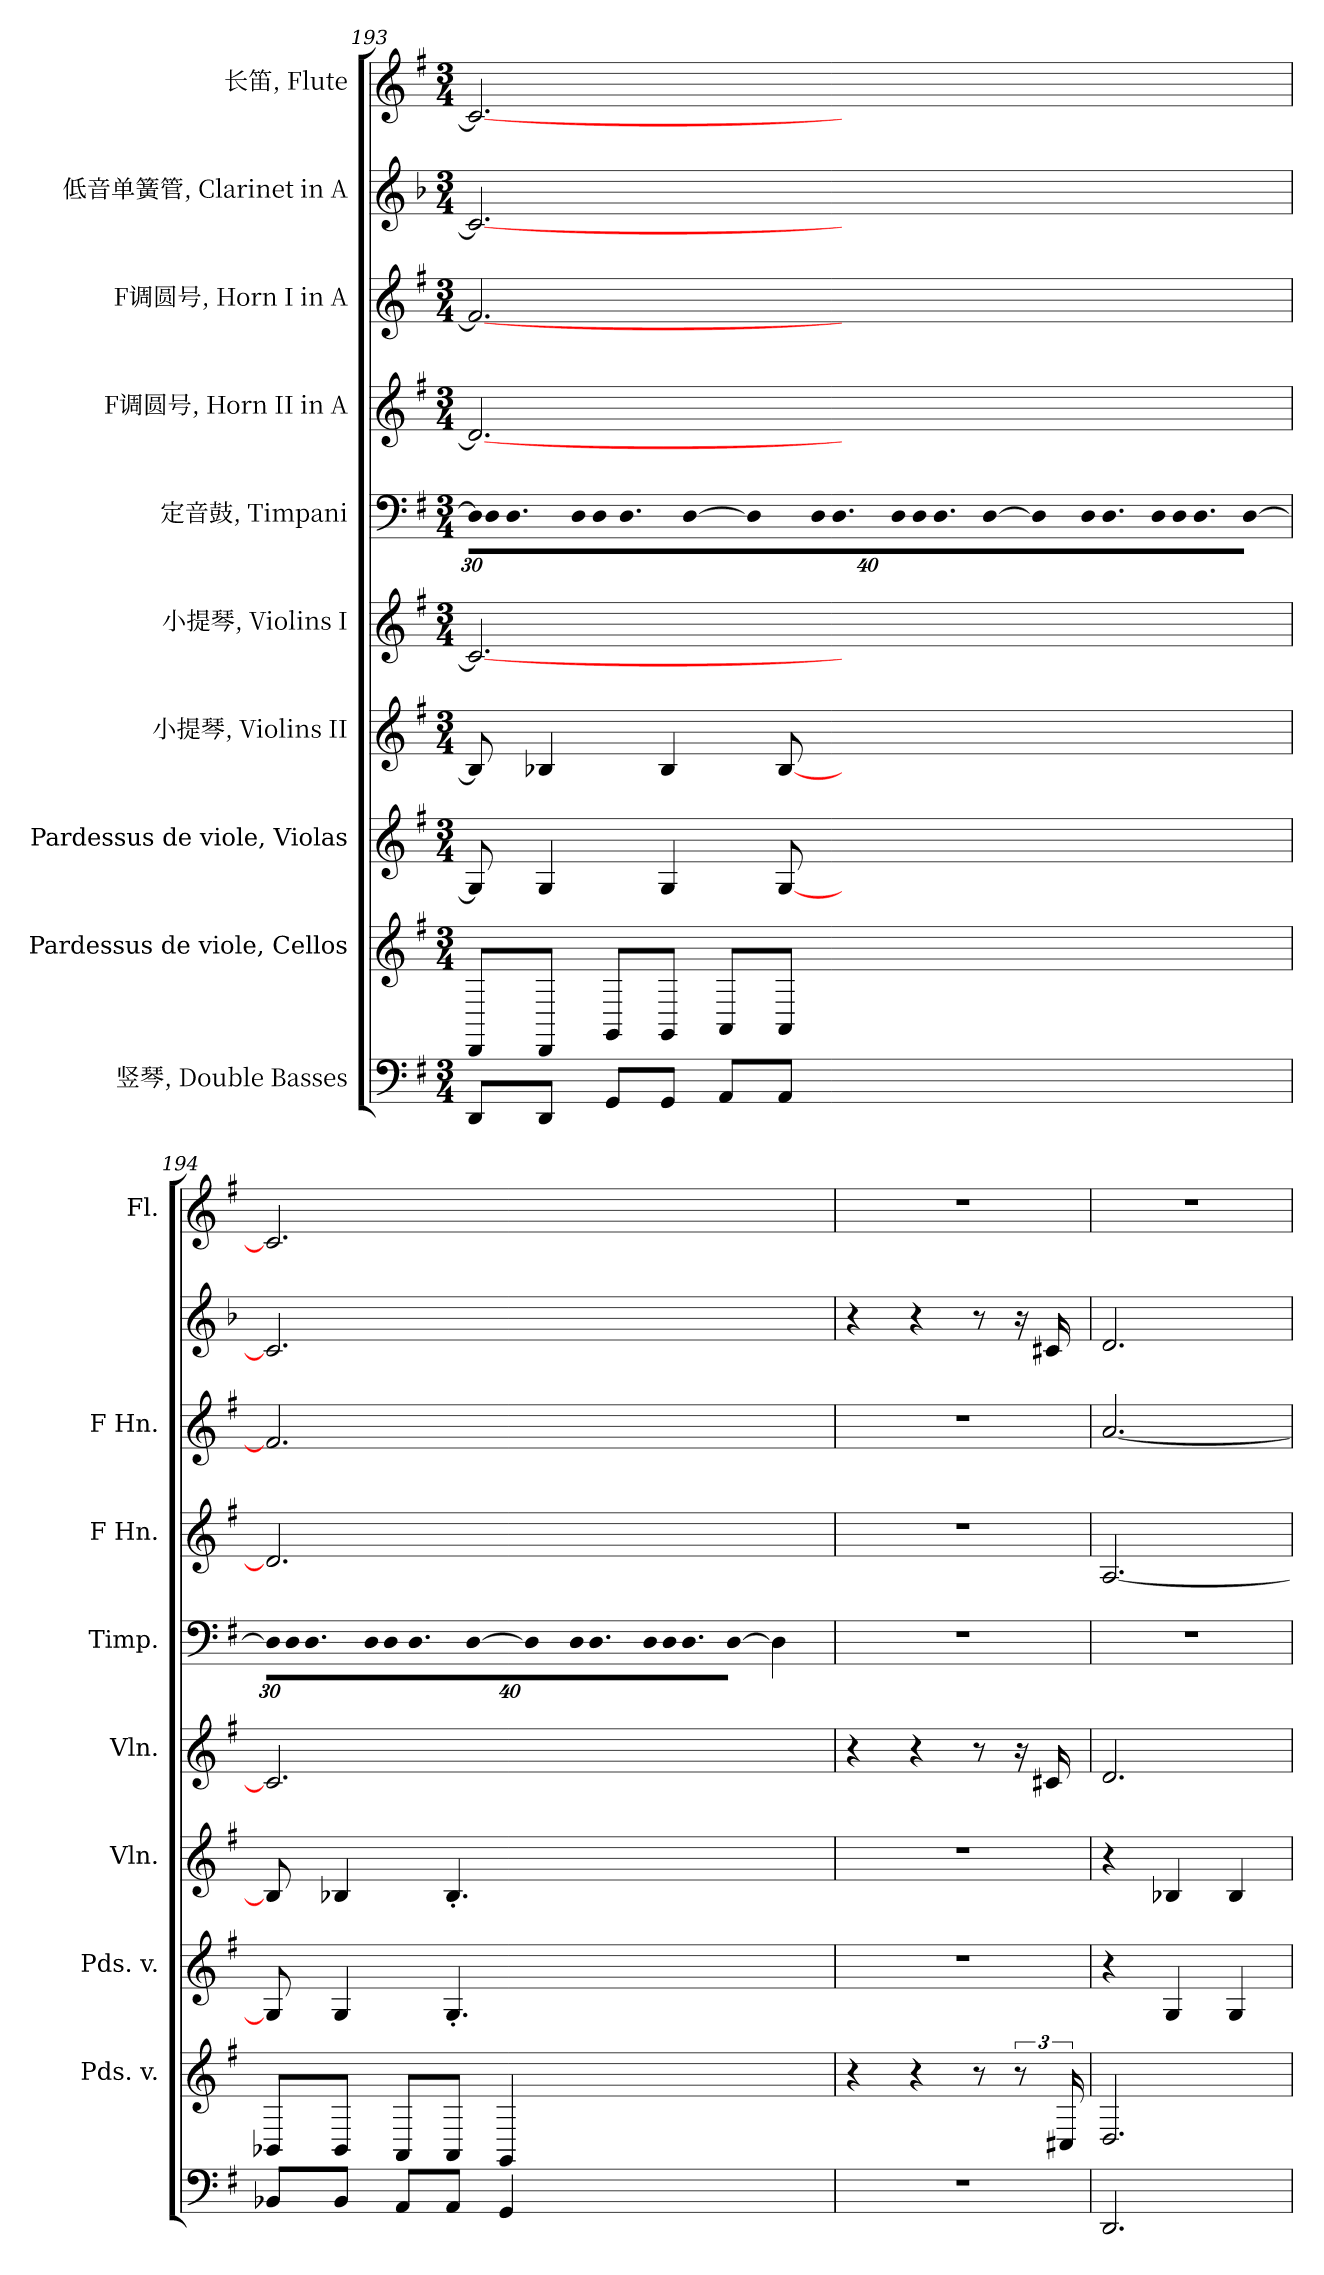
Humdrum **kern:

**kern	**kern	**kern	**kern	**kern	**kern	**kern	**kern	**kern	**kern
*part10	*part9	*part8	*part7	*part6	*part5	*part4	*part3	*part2	*part1
*staff10	*staff9	*staff8	*staff7	*staff6	*staff5	*staff4	*staff3	*staff2	*staff1
*I"竖琴, Double Basses	*I"Pardessus de viole, Cellos	*I"Pardessus de viole, Violas	*I"小提琴, Violins II	*I"小提琴, Violins I	*I"定音鼓, Timpani	*I"F调圆号, Horn II in A	*I"F调圆号, Horn I in A	*I"低音单簧管, Clarinet in A	*I"长笛, Flute
*	*I'Pds. v.	*I'Pds. v.	*I'Vln.	*I'Vln.	*I'Timp.	*I'F Hn.	*I'F Hn.	*	*I'Fl.
!!LO:PB:g=z
*clefF4	*clefG2	*clefG2	*clefG2	*clefG2	*clefF4	*clefG2	*clefG2	*clefG2	*clefG2
*	*	*	*	*	*	*ITrd4c7	*ITrd4c7	*ITrd8c14	*
*k[f#]	*k[f#]	*k[f#]	*k[f#]	*k[f#]	*k[f#]	*k[]	*k[]	*k[b-]	*k[f#]
*M3/4	*M3/4	*M3/4	*M3/4	*M3/4	*M3/4	*M3/4	*M3/4	*M3/4	*M3/4
*	*	*	*	*	*Xbrackettup	*	*	*	*
=193	=193	=193	=193	=193	=193	=193	=193	=193	=193
!	!	!	!	!	!LO:N:vis=256%9	!	!	!	!
8DD/L	8DD/L	8G/]	8B-/]	2.c#/_	960%17D\KLLL]	2.G/_	2.B-/_	2.C#/_	2.c#/_
!	!	!	!	!	!LO:N:vis=32	!	!	!	!
.	.	.	.	.	640%23D\	.	.	.	.
!	!	!	!	!	!LO:N:vis=32.	!	!	!	!
.	.	.	.	.	1920%103D\	.	.	.	.
!	!	!	!	!	!LO:N:vis=32	!	!	!	!
.	.	.	.	.	640%23D\	.	.	.	.
8DD/J	8DD/J	4G/	4B-X/	.	.	.	.	.	.
!	!	!	!	!	!LO:N:vis=32	!	!	!	!
.	.	.	.	.	640%23D\	.	.	.	.
!	!	!	!	!	!LO:N:vis=32.	!	!	!	!
.	.	.	.	.	1920%103D\	.	.	.	.
!	!	!	!	!	!LO:N:vis=256%9	!	!	!	!
.	.	.	.	.	[960%17D\L	.	.	.	.
8GG/L	8GG/L	.	.	.	.	.	.	.	.
!	!	!	!	!	!LO:N:vis=256%9	!	!	!	!
.	.	.	.	.	960%17D\J]	.	.	.	.
!	!	!	!	!	!LO:N:vis=32	!	!	!	!
.	.	.	.	.	640%23D\	.	.	.	.
!	!	!	!	!	!LO:N:vis=32.	!	!	!	!
.	.	.	.	.	1920%103D\	.	.	.	.
!	!	!	!	!	!LO:N:vis=32	!	!	!	!
.	.	.	.	.	640%23D\	.	.	.	.
8GG/J	8GG/J	4G/	4B-/	.	.	.	.	.	.
!	!	!	!	!	!LO:N:vis=32	!	!	!	!
.	.	.	.	.	640%23D\	.	.	.	.
!	!	!	!	!	!LO:N:vis=32.	!	!	!	!
.	.	.	.	.	1920%103D\	.	.	.	.
!	!	!	!	!	!LO:N:vis=256%9	!	!	!	!
.	.	.	.	.	[960%17D\L	.	.	.	.
8AA/L	8AA/L	.	.	.	.	.	.	.	.
!	!	!	!	!	!LO:N:vis=256%9	!	!	!	!
.	.	.	.	.	960%17D\J]	.	.	.	.
!	!	!	!	!	!LO:N:vis=32	!	!	!	!
.	.	.	.	.	640%23D\	.	.	.	.
!	!	!	!	!	!LO:N:vis=32.	!	!	!	!
.	.	.	.	.	1920%103D\	.	.	.	.
!	!	!	!	!	!LO:N:vis=32	!	!	!	!
.	.	.	.	.	640%23D\	.	.	.	.
8AA/J	8AA/J	[8G/	[8B-/	.	.	.	.	.	.
!	!	!	!	!	!LO:N:vis=32	!	!	!	!
.	.	.	.	.	640%23D\	.	.	.	.
!	!	!	!	!	!LO:N:vis=32.	!	!	!	!
.	.	.	.	.	1920%103D\	.	.	.	.
!	!	!	!	!	!LO:N:vis=256%9	!	!	!	!
.	.	.	.	.	[960%17D\JJJk	.	.	.	.
640ryy	640ryy	640ryy	640ryy	640ryy	.	640ryy	640ryy	640ryy	640ryy
=194	=194	=194	=194	=194	=194	=194	=194	=194	=194
!	!	!	!	!	!LO:N:vis=256%9	!	!	!	!
8BB-X/L	8BB-X/L	8G/]	8B-/]	2.c#/]	960%17D\KLLL]	2.G/]	2.B-/]	2.C#/]	2.c#/]
!	!	!	!	!	!LO:N:vis=32	!	!	!	!
.	.	.	.	.	640%23D\	.	.	.	.
!	!	!	!	!	!LO:N:vis=32.	!	!	!	!
.	.	.	.	.	1920%103D\	.	.	.	.
!	!	!	!	!	!LO:N:vis=32	!	!	!	!
.	.	.	.	.	640%23D\	.	.	.	.
8BB-/J	8BB-/J	4G/	4B-X/	.	.	.	.	.	.
!	!	!	!	!	!LO:N:vis=32	!	!	!	!
.	.	.	.	.	640%23D\	.	.	.	.
!	!	!	!	!	!LO:N:vis=32.	!	!	!	!
.	.	.	.	.	1920%103D\	.	.	.	.
!	!	!	!	!	!LO:N:vis=256%9	!	!	!	!
.	.	.	.	.	[960%17D\L	.	.	.	.
8AA/L	8AA/L	.	.	.	.	.	.	.	.
!	!	!	!	!	!LO:N:vis=256%9	!	!	!	!
.	.	.	.	.	960%17D\J]	.	.	.	.
!	!	!	!	!	!LO:N:vis=32	!	!	!	!
.	.	.	.	.	640%23D\	.	.	.	.
!	!	!	!	!	!LO:N:vis=32.	!	!	!	!
.	.	.	.	.	1920%103D\	.	.	.	.
!	!	!	!	!	!LO:N:vis=32	!	!	!	!
.	.	.	.	.	640%23D\	.	.	.	.
8AA/J	8AA/J	4.G'/	4.B-'/	.	.	.	.	.	.
!	!	!	!	!	!LO:N:vis=32	!	!	!	!
.	.	.	.	.	640%23D\	.	.	.	.
!	!	!	!	!	!LO:N:vis=32.	!	!	!	!
.	.	.	.	.	1920%103D\	.	.	.	.
!	!	!	!	!	!LO:N:vis=256%9	!	!	!	!
.	.	.	.	.	[960%17D\JJJk	.	.	.	.
4GG/	4GG/	.	.	.	.	.	.	.	.
.	.	.	.	.	4D\]	.	.	.	.
960ryy	960ryy	960ryy	960ryy	960ryy	.	960ryy	960ryy	960ryy	960ryy
!!LO:PB:g=z
=195	=195	=195	=195	=195	=195	=195	=195	=195	=195
*	*	*	*	*	*	*	*	*	*MM94
2.r	4r	2.r	2.r	4r	2.r	2.r	2.r	4r	2.r
.	4r	.	.	4r	.	.	.	4r	.
.	8r	.	.	8r	.	.	.	8r	.
.	12r	.	.	16r	.	.	.	16r	.
.	.	.	.	16c#X/	.	.	.	16C#X/	.
.	24C#X/	.	.	.	.	.	.	.	.
=196	=196	=196	=196	=196	=196	=196	=196	=196	=196
*	*	*	*	*	*	*	*	*	*MM64
2.DD/	2.D/	4r	4r	2.d/	2.r	[2.D/	[2.d/	2.D/	2.r
.	.	4G/	4B-X/	.	.	.	.	.	.
.	.	4G/	4B-/	.	.	.	.	.	.
=	=	=	=	=	=	=	=	=	=
*-	*-	*-	*-	*-	*-	*-	*-	*-	*-
